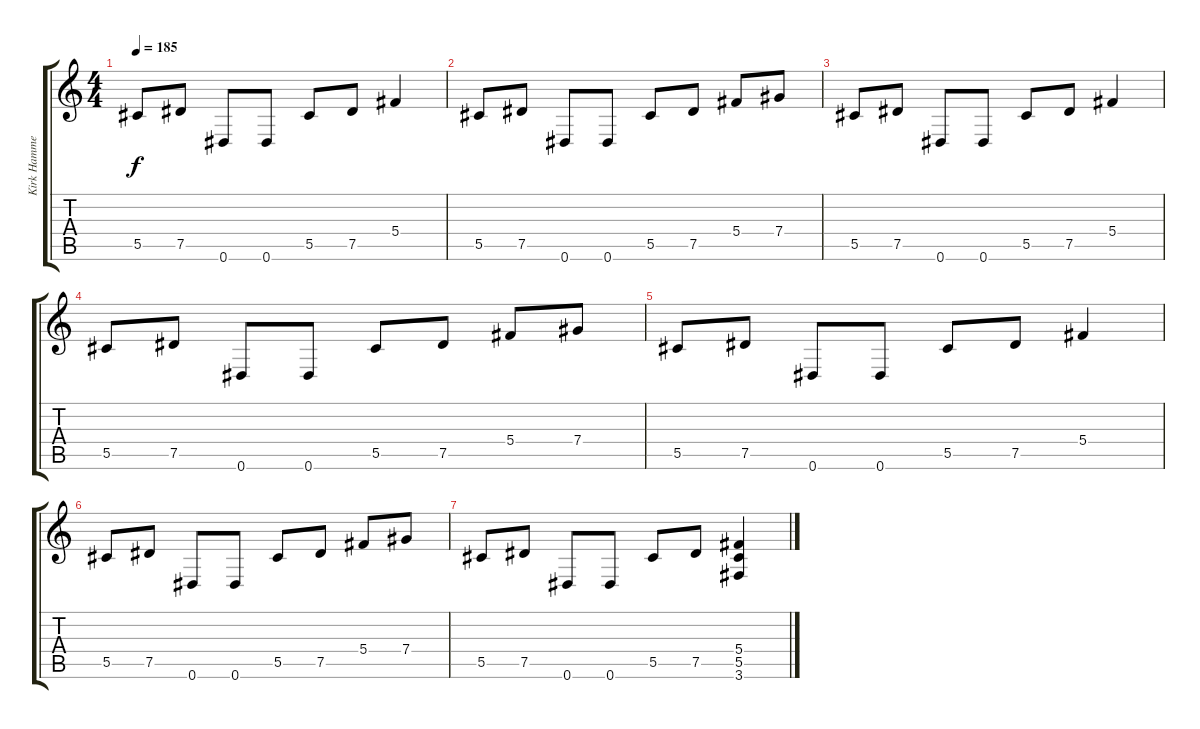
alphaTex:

\track ("Kirk Hammett" "Kirk Hamme") {instrument distortionguitar}
\staff {score tabs}
\tuning (Eb4 Bb3 Gb3 Db3 Ab2 Eb2) {hide}
\ts (4 4)
\tempo 185
\clef g2
\ks c
5.5.8{dy f} 7.5.8 0.6.8 0.6.8 5.5.8 7.5.8 5.4.4 |
5.5.8 7.5.8 0.6.8 0.6.8 5.5.8 7.5.8 5.4.8 7.4.8 |
5.5.8 7.5.8 0.6.8 0.6.8 5.5.8 7.5.8 5.4.4 |
5.5.8 7.5.8 0.6.8 0.6.8 5.5.8 7.5.8 5.4.8 7.4.8 |
5.5.8 7.5.8 0.6.8 0.6.8 5.5.8 7.5.8 5.4.4 |
5.5.8 7.5.8 0.6.8 0.6.8 5.5.8 7.5.8 5.4.8 7.4.8 |
5.5.8 7.5.8 0.6.8 0.6.8 5.5.8 7.5.8 (5.4 5.5 3.6).4
